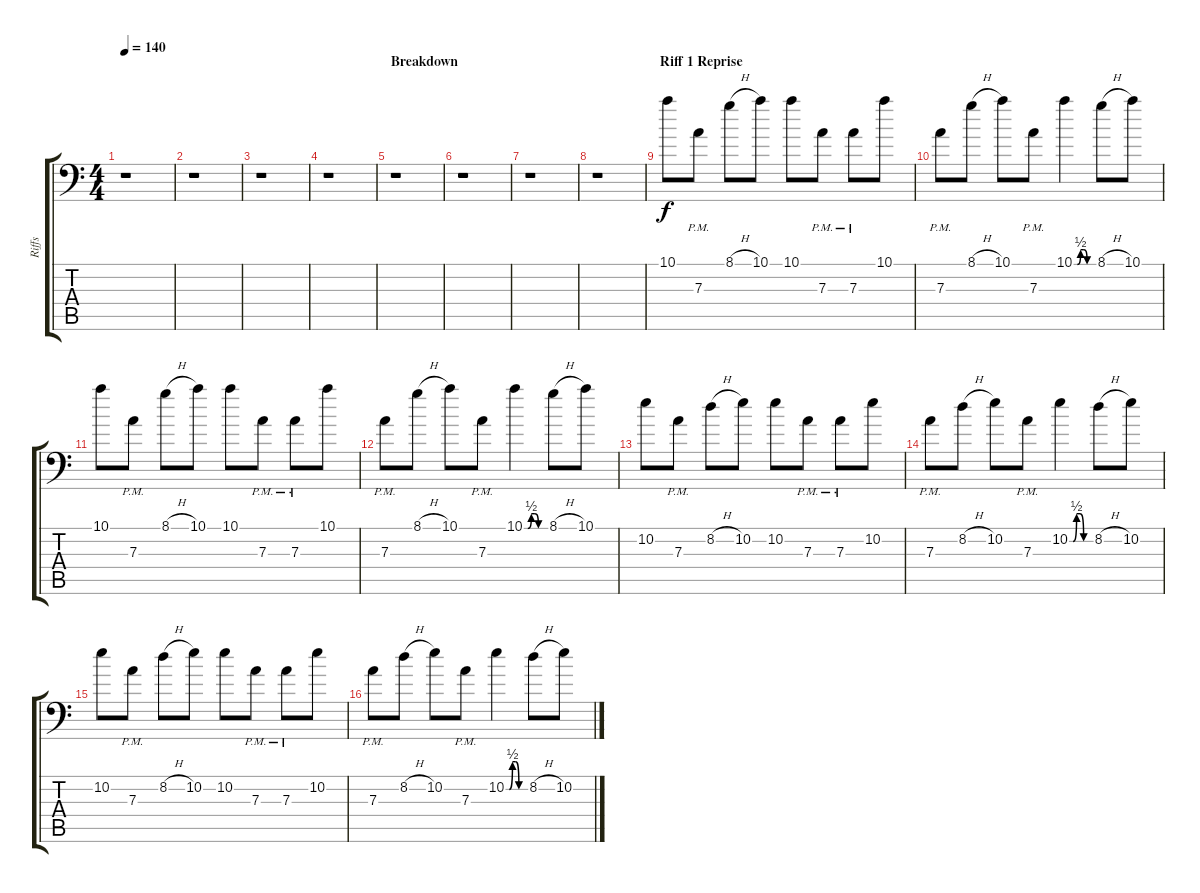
\track ("Riffs" "Riffs") {instrument overdrivenguitar}
\staff {score tabs}
\tuning (B3 Gb3 D3 A2 E2 A1) {hide}
\ts (4 4)
\tempo 140
\clef f4
\ks c
r.1{dy fff} |
r.1 |
\section ("" "")
r.1 |
r.1 |
\section ("" "Breakdown")
r.1 |
r.1 |
r.1 |
r.1 |
\section ("" "Riff 1 Reprise")
10.1.8{dy f} 7.3{pm}.8 8.1{h}.8 10.1.8 10.1.8 7.3{pm}.8 7.3{pm}.8 10.1.8 |
7.3{pm}.8 8.1{h}.8 10.1.8 7.3{pm}.8 10.1{be (custom 0 0 10 0 20 2 30 2 40 0 60 0)}.4 8.1{h}.8 10.1.8 |
10.1.8 7.3{pm}.8 8.1{h}.8 10.1.8 10.1.8 7.3{pm}.8 7.3{pm}.8 10.1.8 |
7.3{pm}.8 8.1{h}.8 10.1.8 7.3{pm}.8 10.1{be (custom 0 0 10 0 20 2 30 2 40 0 60 0)}.4 8.1{h}.8 10.1.8 |
10.2.8 7.3{pm}.8 8.2{h}.8 10.2.8 10.2.8 7.3{pm}.8 7.3{pm}.8 10.2.8 |
7.3{pm}.8 8.2{h}.8 10.2.8 7.3{pm}.8 10.2{be (custom 0 0 10 0 20 2 30 2 40 0 60 0)}.4 8.2{h}.8 10.2.8 |
10.2.8 7.3{pm}.8 8.2{h}.8 10.2.8 10.2.8 7.3{pm}.8 7.3{pm}.8 10.2.8 |
7.3{pm}.8 8.2{h}.8 10.2.8 7.3{pm}.8 10.2{be (custom 0 0 10 0 20 2 30 2 40 0 60 0)}.4 8.2{h}.8 10.2.8
